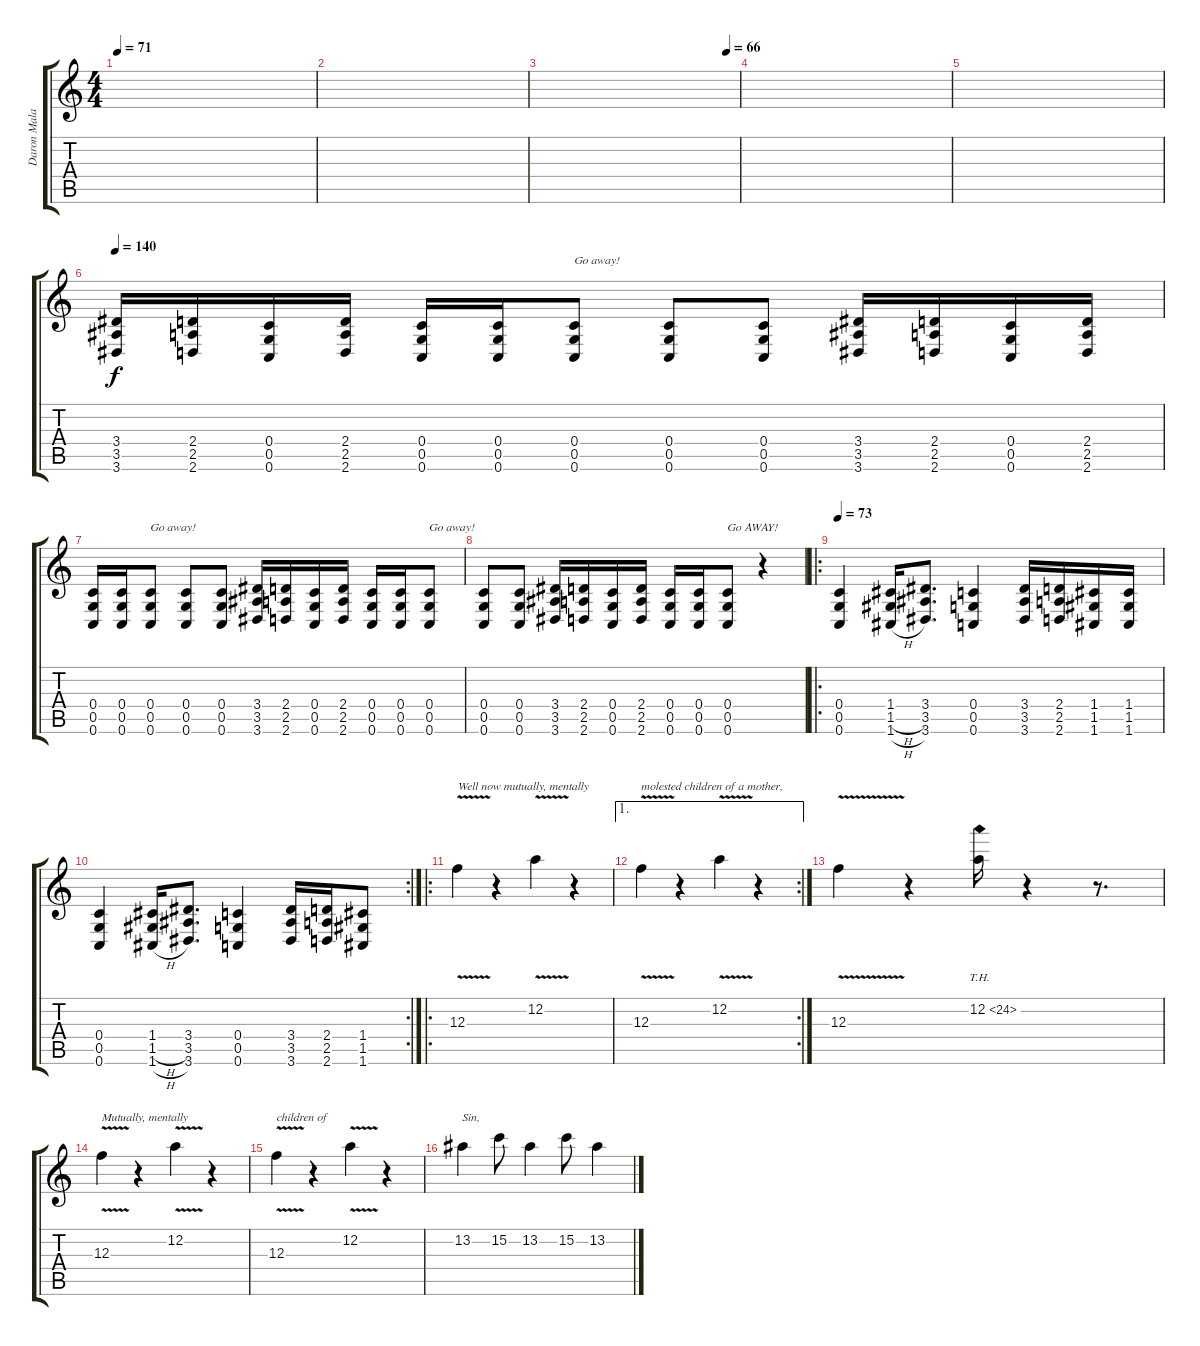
\track ("Daron Malakian (Distortion)" "Daron Mala") {instrument distortionguitar}
\staff {score tabs}
\tuning (D4 A3 F3 C3 G2 C2) {hide}
\ts (4 4)
\tempo 71
\clef g2
\ks c
|
|
\tempo (66 0.9375)
|
|
|
\tempo 140
(3.4 3.5 3.6).16{volume 11} (2.4 2.5 2.6).16 (0.4 0.5 0.6).16 (2.4 2.5 2.6).16 (0.4 0.5 0.6).16 (0.4 0.5 0.6).16 (0.4 0.5 0.6).8{txt "Go away!"} (0.4 0.5 0.6).8 (0.4 0.5 0.6).8 (3.4 3.5 3.6).16 (2.4 2.5 2.6).16 (0.4 0.5 0.6).16 (2.4 2.5 2.6).16 |
(0.4 0.5 0.6).16 (0.4 0.5 0.6).16 (0.4 0.5 0.6).8{txt "Go away!"} (0.4 0.5 0.6).8 (0.4 0.5 0.6).8 (3.4 3.5 3.6).16 (2.4 2.5 2.6).16 (0.4 0.5 0.6).16 (2.4 2.5 2.6).16 (0.4 0.5 0.6).16 (0.4 0.5 0.6).16 (0.4 0.5 0.6).8{txt "Go away!"} |
(0.4 0.5 0.6).8 (0.4 0.5 0.6).8 (3.4 3.5 3.6).16 (2.4 2.5 2.6).16 (0.4 0.5 0.6).16 (2.4 2.5 2.6).16 (0.4 0.5 0.6).16 (0.4 0.5 0.6).16 (0.4 0.5 0.6).8{txt "Go AWAY!"} r.4 |
\ro
\tempo 73
(0.4 0.5 0.6).4 (1.4 1.5{h} 1.6{h}).16 (3.4 3.5 3.6).8{d} (0.4 0.5 0.6).4 (3.4 3.5 3.6).16 (2.4 2.5 2.6).16 (1.4 1.5 1.6).16 (1.4 1.5 1.6).16 |
\rc 2
(0.4 0.5 0.6).4 (1.4 1.5{h} 1.6{h}).16 (3.4 3.5 3.6).8{d} (0.4 0.5 0.6).4 (3.4 3.5 3.6).16 (2.4 2.5 2.6).16 (1.4 1.5 1.6).8 |
\ro
12.3{v}.4{txt "Well now mutually, mentally"} r.4 12.2{v}.4 r.4 |
\ae 1
\rc 2
12.3{v}.4{txt "molested children of a mother,"} r.4 12.2{v}.4 r.4 |
12.3{v}.4 r.4 12.2{th 12}.16 r.4 r.8{d} |
12.3{v}.4{txt "Mutually, mentally"} r.4 12.2{v}.4 r.4 |
12.3{v}.4{txt "children of"} r.4 12.2{v}.4 r.4 |
13.2.4{txt "Sin,"} 15.2.8 13.2.4 15.2.8 13.2.4
